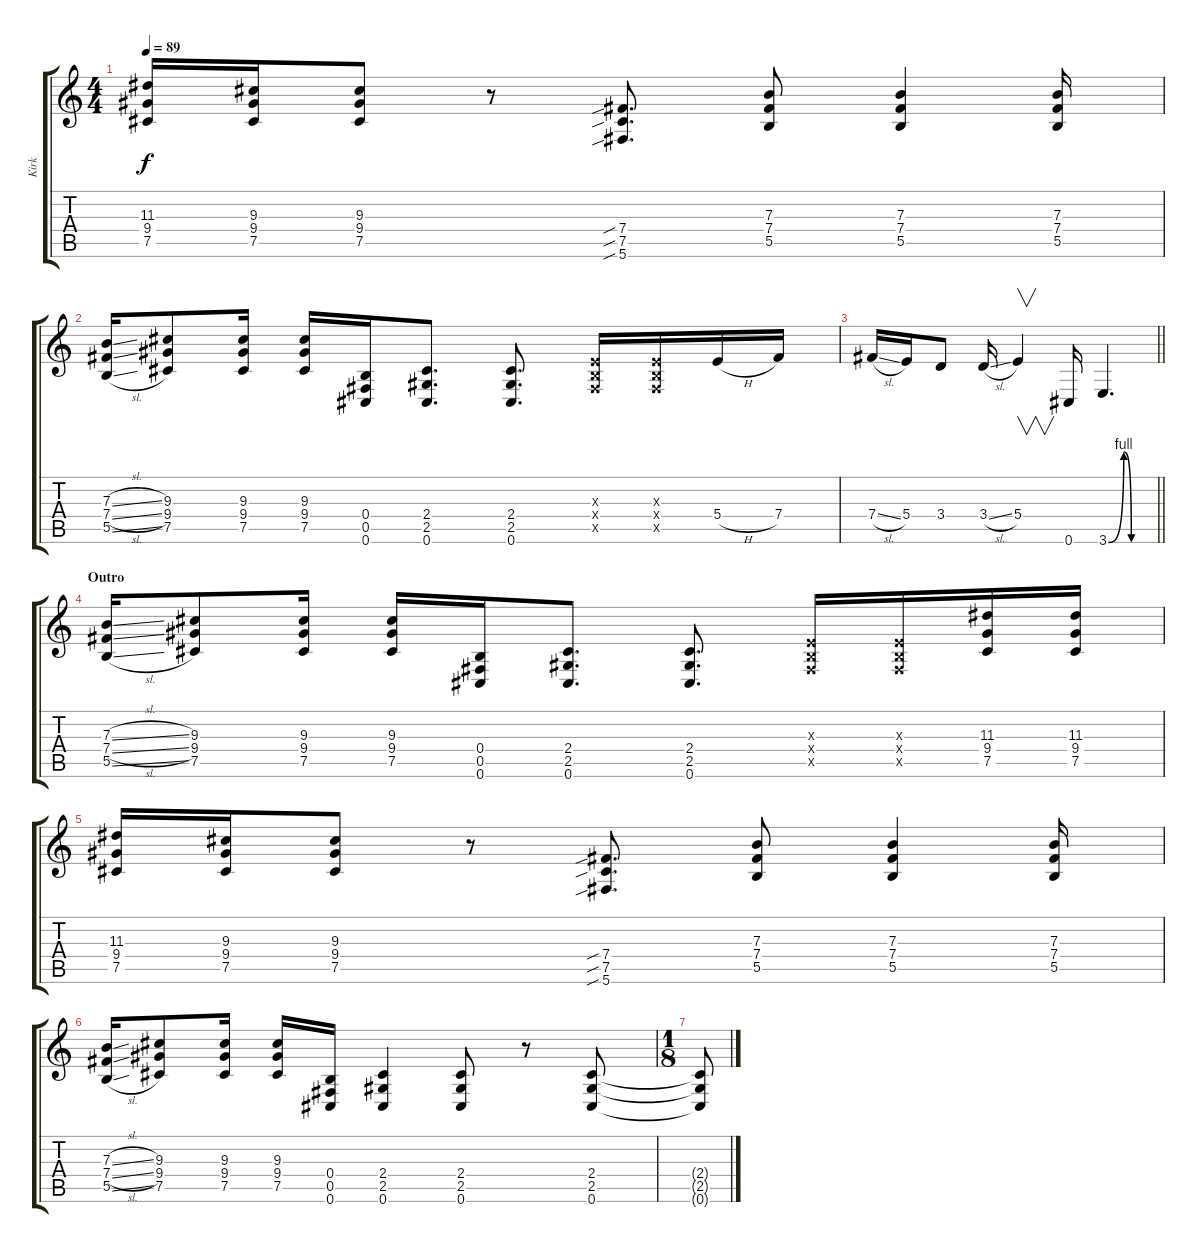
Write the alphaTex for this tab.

\track ("Kirk" "Kirk") {instrument distortionguitar}
\staff {score tabs}
\tuning (Db4 Ab3 E3 B2 Gb2 Db2) {hide}
\ts (4 4)
\tempo 89
\clef g2
\ks c
(11.3 9.4 7.5).16{dy f} (9.3 9.4 7.5).16 (9.3 9.4 7.5).8 r.8 (7.4{sib} 7.5{sib} 5.6{sib}).8{d} (7.3 7.4 5.5).8 (7.3 7.4 5.5).4 (7.3 7.4 5.5).16 |
(7.3{sl} 7.4{sl} 5.5{sl}).16 (9.3 9.4 7.5).8 (9.3 9.4 7.5).16 (9.3 9.4 7.5).16 (0.4 0.5 0.6).16 (2.4 2.5 0.6).8{d} (2.4 2.5 0.6).8{d} (0.3{x} 0.4{x} 0.5{x}).16 (0.3{x} 0.4{x} 0.5{x}).16 5.4{h}.16 7.4.16 |
\barLineRight lightlight
7.4{sl}.16 5.4.16 3.4.8 3.4{sl}.16 5.4.4{v} 0.6.16 3.6{be (custom 0 0 20 4 30 0 60 0)}.4{d} |
\section ("" "Outro")
(7.3{sl} 7.4{sl} 5.5{sl}).16 (9.3 9.4 7.5).8 (9.3 9.4 7.5).16 (9.3 9.4 7.5).16 (0.4 0.5 0.6).16 (2.4 2.5 0.6).8{d} (2.4 2.5 0.6).8{d} (0.3{x} 0.4{x} 0.5{x}).16 (0.3{x} 0.4{x} 0.5{x}).16 (11.3 9.4 7.5).16 (11.3 9.4 7.5).16 |
(11.3 9.4 7.5).16 (9.3 9.4 7.5).16 (9.3 9.4 7.5).8 r.8 (7.4{sib} 7.5{sib} 5.6{sib}).8{d} (7.3 7.4 5.5).8 (7.3 7.4 5.5).4 (7.3 7.4 5.5).16 |
(7.3{sl} 7.4{sl} 5.5{sl}).16 (9.3 9.4 7.5).8 (9.3 9.4 7.5).16 (9.3 9.4 7.5).16 (0.4 0.5 0.6).16 (2.4 2.5 0.6).4 (2.4 2.5 0.6).8 r.8 (2.4 2.5 0.6).8 |
\ts (1 8)
(2.4{t} 2.5{t} 0.6{t}).8
